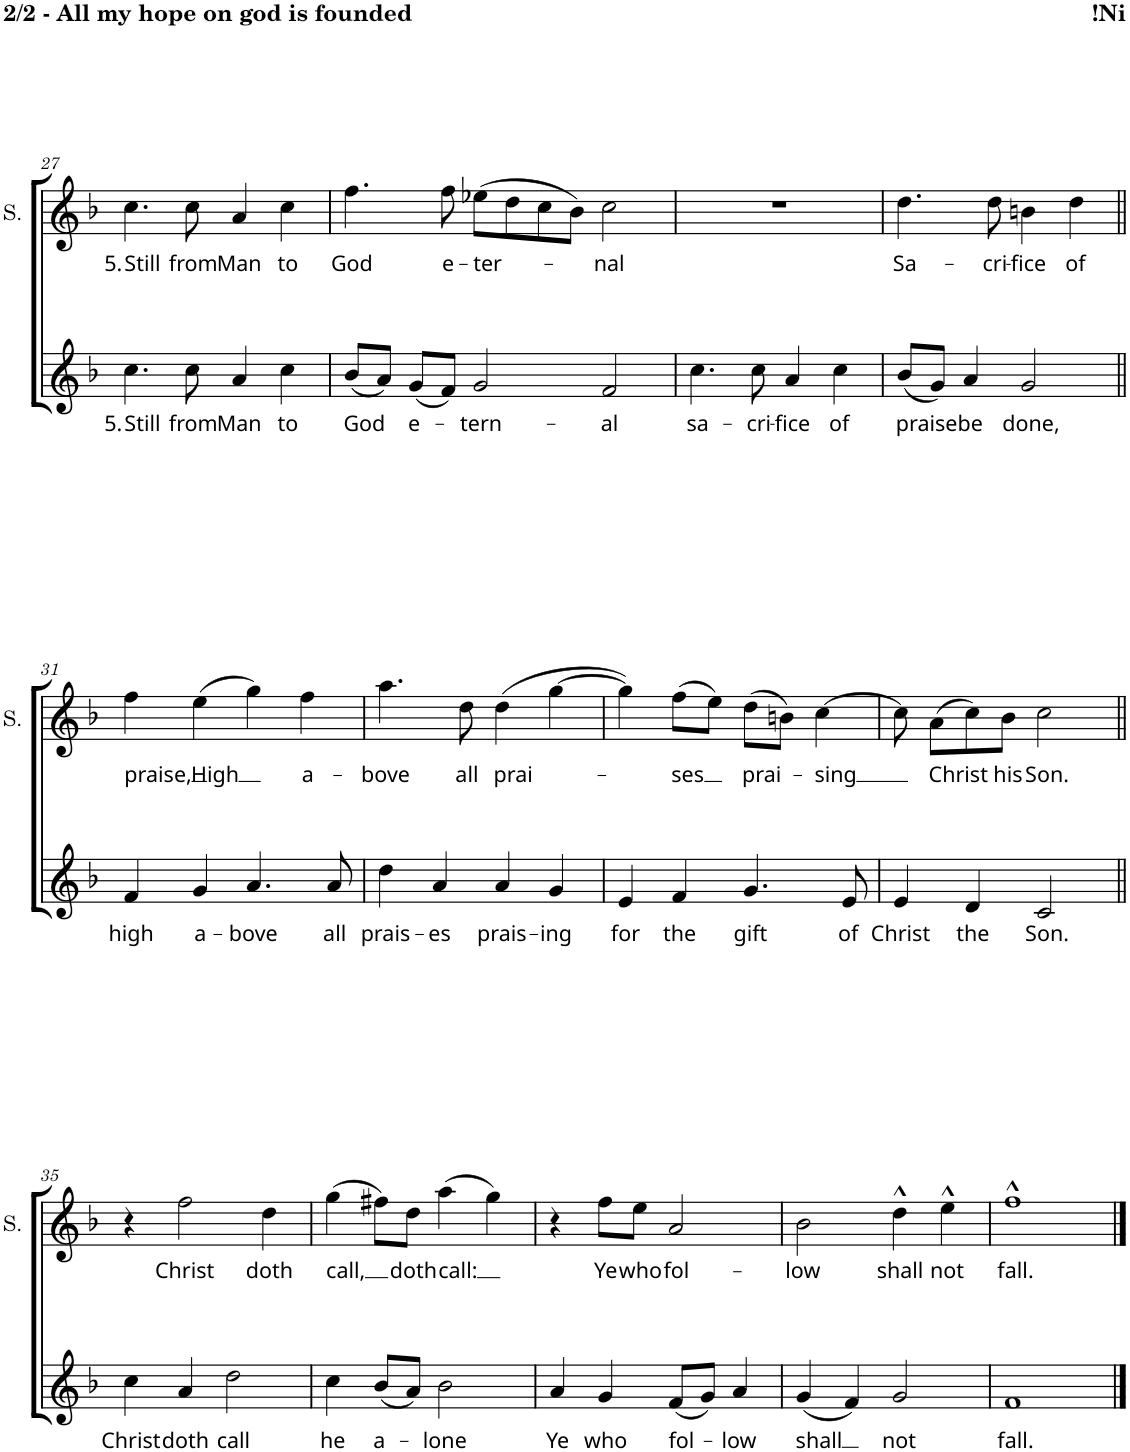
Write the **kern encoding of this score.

**kern	**text	**kern	**text
*part2	*part2	*part1	*part1
*staff2	*staff2	*staff1	*staff1
*I"Voice	*	*I"Soprano	*
*	*	*I'S.	*
!!LO:PB:g=z
*clefG2	*	*clefG2	*
*k[b-]	*	*k[b-]	*
*M4/4	*	*M4/4	*
=27	=27	=27	=27
!	!LO:LY:b	!	!LO:LY:b
4.cc\	5. Still	4.cc\	5. Still
!	!LO:LY:b	!	!LO:LY:b
8cc\	from	8cc\	from
!	!LO:LY:b	!	!LO:LY:b
4a/	Man	4a/	Man
!	!LO:LY:b	!	!LO:LY:b
4cc\	to	4cc\	to
=28	=28	=28	=28
!	!LO:LY:b	!	!LO:LY:b
(8b-/L	God	4.ff\	God
8a/J)	.	.	.
!	!LO:LY:b	!	!
(8g/L	e-	.	.
!	!	!	!LO:LY:b
8f/J)	.	8ff\	e-
!	!LO:LY:b	!	!LO:LY:b
2g/	-tern-	(8ee-X\L	-ter-
.	.	8dd\	.
.	.	8cc\	.
.	.	8b-\J)	.
!	!LO:LY:b	!	!LO:LY:b
2f/	-al	2cc\	-nal
=29	=29	=29	=29
!	!LO:LY:b	!	!
4.cc\	sa-	1r	.
!	!LO:LY:b	!	!
8cc\	-cri-	.	.
!	!LO:LY:b	!	!
4a/	-fice	.	.
!	!LO:LY:b	!	!
4cc\	of	.	.
=30	=30	=30	=30
!	!LO:LY:b	!	!LO:LY:b
(8b-/L	praise	4.dd\	Sa-
8g/J)	.	.	.
!	!LO:LY:b	!	!
4a/	be	.	.
!	!	!	!LO:LY:b
.	.	8dd\	-cri-
!	!LO:LY:b	!	!LO:LY:b
2g/	done,	4bn\	-fice
!	!	!	!LO:LY:b
.	.	4dd\	of
!!LO:LB:g=z
=31||	=31||	=31||	=31||
!	!LO:LY:b	!	!LO:LY:b
4f/	high	4ff\	praise,
!	!LO:LY:b	!	!LO:LY:b
4g/	a-	(4ee\	High
!	!LO:LY:b	!	!
4.a/	-bove	4gg\)	.
!	!	!	!LO:LY:b
.	.	4ff\	a-
!	!LO:LY:b	!	!
8a/	all	.	.
=32	=32	=32	=32
!	!LO:LY:b	!	!LO:LY:b
4dd\	prais-	4.aa\	-bove
!	!LO:LY:b	!	!
4a/	-es	.	.
!	!	!	!LO:LY:b
.	.	8dd\	all
!	!LO:LY:b	!	!LO:LY:b
4a/	prais-	(4dd\	prai-
!	!LO:LY:b	!	!
4g/	-ing	[4gg\	.
=33	=33	=33	=33
!	!LO:LY:b	!	!
4e/	for	4gg\])	.
!	!LO:LY:b	!	!LO:LY:b
4f/	the	(8ff\L	-ses
.	.	8ee\J)	.
!	!LO:LY:b	!	!LO:LY:b
4.g/	gift	(8dd\L	prai-
.	.	8bn\J)	.
!	!	!	!LO:LY:b
.	.	[4cc\	-sing
!	!LO:LY:b	!	!
8e/	of	.	.
=34	=34	=34	=34
!	!LO:LY:b	!	!
4e/	Christ	8cc\]	.
!	!	!	!LO:LY:b
.	.	(8a\L	Christ
!	!LO:LY:b	!	!
4d/	the	8cc\)	.
!	!	!	!LO:LY:b
.	.	8b-\J	his
!	!LO:LY:b	!	!LO:LY:b
2c/	Son.	2cc\	Son.
!!LO:LB:g=z
=35||	=35||	=35||	=35||
!	!LO:LY:b	!	!
4cc\	Christ	4r	.
!	!LO:LY:b	!	!LO:LY:b
4a/	doth	2ff\	Christ
!	!LO:LY:b	!	!
2dd\	call	.	.
!	!	!	!LO:LY:b
.	.	4dd\	doth
=36	=36	=36	=36
!	!LO:LY:b	!	!LO:LY:b
4cc\	he	(4gg\	call,
!	!LO:LY:b	!	!
(8b-/L	-a-	8ff#X\L)	.
!	!	!	!LO:LY:b
8a/J)	.	8dd\J	doth
!	!LO:LY:b	!	!LO:LY:b
2b-\	-lone	(4aa\	call:
.	.	4gg\)	.
=37	=37	=37	=37
!	!LO:LY:b	!	!
4a/	Ye	4r	.
!	!LO:LY:b	!	!LO:LY:b
4g/	who	8ff\L	Ye
!	!	!	!LO:LY:b
.	.	8ee\J	who
!	!LO:LY:b	!	!LO:LY:b
(8f/L	fol-	2a/	fol-
8g/J)	.	.	.
!	!LO:LY:b	!	!
4a/	-low	.	.
=38	=38	=38	=38
!	!LO:LY:b	!	!LO:LY:b
(4g/	shall	2b-\	-low
4f/)	.	.	.
!	!LO:LY:b	!	!LO:LY:b
2g/	not	4dd^^\	shall
!	!	!	!LO:LY:b
.	.	4ee^^\	not
=39	=39	=39	=39
!	!LO:LY:b	!	!LO:LY:b
1f	fall.	1ff^^	fall.
==	==	==	==
*-	*-	*-	*-
